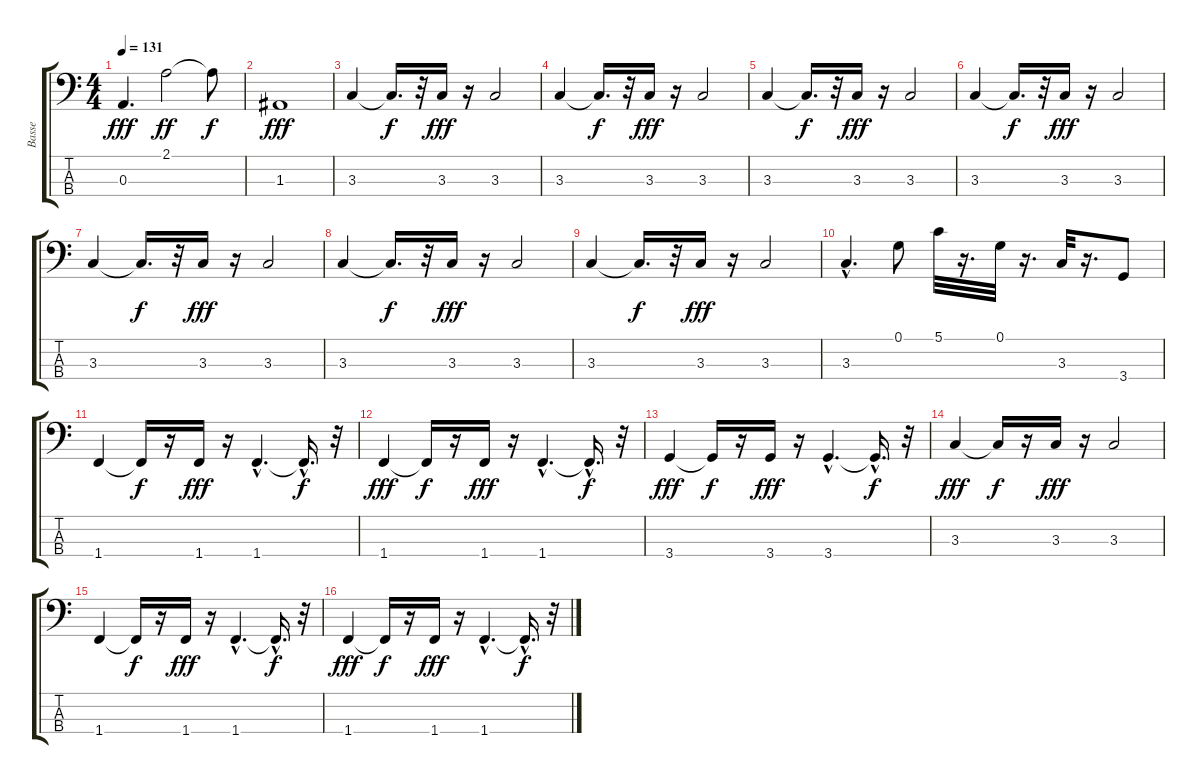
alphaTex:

\track ("Basse" "Basse") {instrument acousticbass}
\staff {score tabs}
\tuning (G2 D2 A1 E1) {hide}
\ts (4 4)
\tempo 131
\clef f4
\ks c
0.3.4{d dy fff} 2.1.2{dy ff} 2.1{t}.8{dy f} |
1.3.1{dy fff} |
3.3.4 3.3{t}.16{d dy f} r.32 3.3.16{dy fff} r.16 3.3.2 |
3.3.4 3.3{t}.16{d dy f} r.32 3.3.16{dy fff} r.16 3.3.2 |
3.3.4 3.3{t}.16{d dy f} r.32 3.3.16{dy fff} r.16 3.3.2 |
3.3.4 3.3{t}.16{d dy f} r.32 3.3.16{dy fff} r.16 3.3.2 |
3.3.4 3.3{t}.16{d dy f} r.32 3.3.16{dy fff} r.16 3.3.2 |
3.3.4 3.3{t}.16{d dy f} r.32 3.3.16{dy fff} r.16 3.3.2 |
3.3.4 3.3{t}.16{d dy f} r.32 3.3.16{dy fff} r.16 3.3.2 |
3.3{hac}.4{d} 0.1.8 5.1.32 r.16{d} 0.1.32 r.16{d} 3.3.32 r.16{d} 3.4.8 |
1.4.4 1.4{t}.16{dy f} r.16 1.4.16{dy fff} r.16 1.4{hac}.4{d} 1.4{hac t}.16{d dy f} r.32 |
1.4.4{dy fff} 1.4{t}.16{dy f} r.16 1.4.16{dy fff} r.16 1.4{hac}.4{d} 1.4{hac t}.16{d dy f} r.32 |
3.4.4{dy fff} 3.4{t}.16{dy f} r.16 3.4.16{dy fff} r.16 3.4{hac}.4{d} 3.4{hac t}.16{d dy f} r.32 |
3.3.4{dy fff} 3.3{t}.16{dy f} r.16 3.3.16{dy fff} r.16 3.3.2 |
1.4.4 1.4{t}.16{dy f} r.16 1.4.16{dy fff} r.16 1.4{hac}.4{d} 1.4{hac t}.16{d dy f} r.32 |
1.4.4{dy fff} 1.4{t}.16{dy f} r.16 1.4.16{dy fff} r.16 1.4{hac}.4{d} 1.4{hac t}.16{d dy f} r.32
